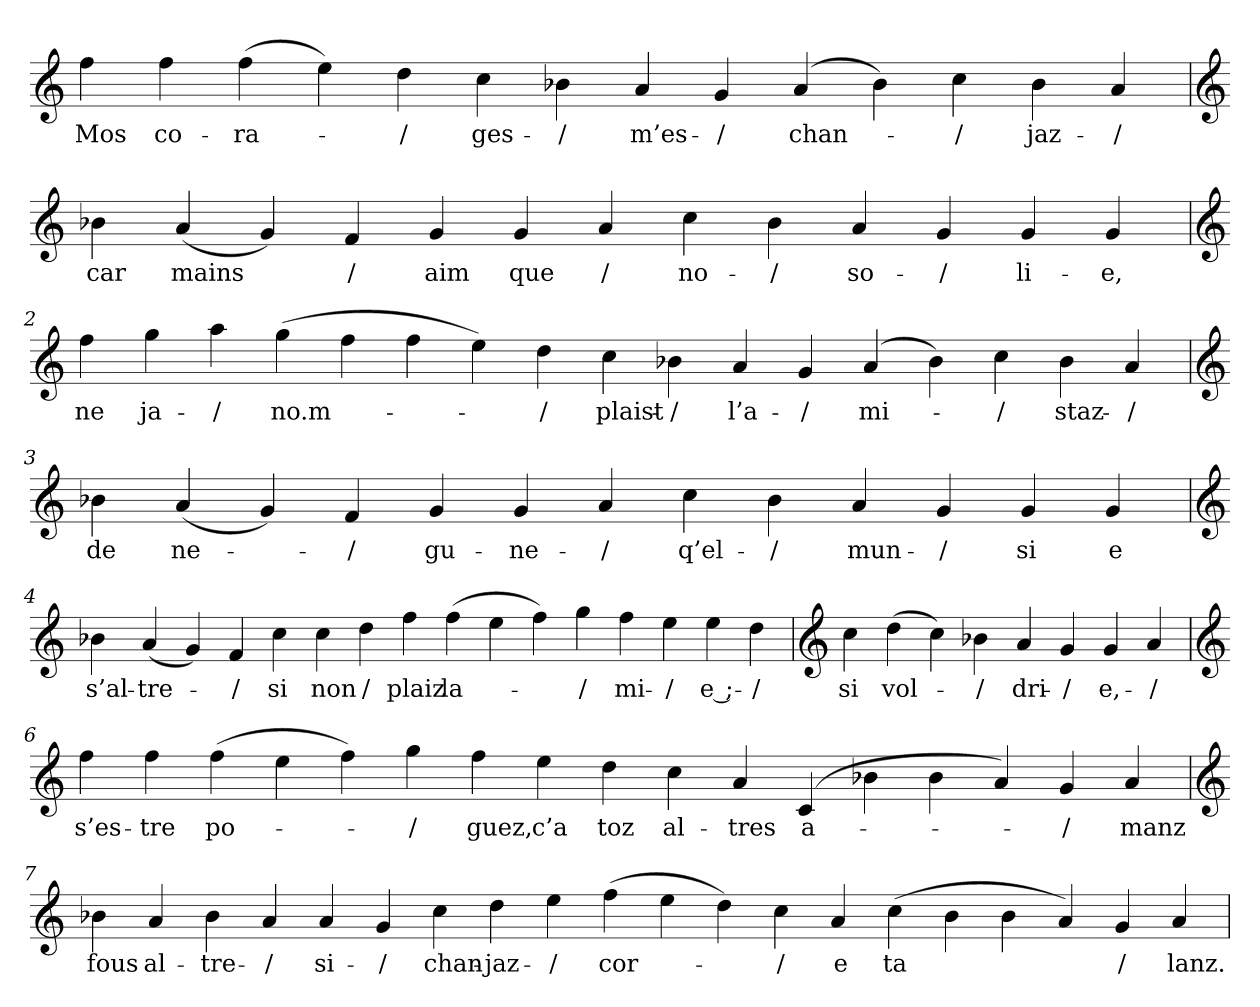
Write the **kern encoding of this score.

**kern	**text
*part1	*part1
*staff1	*staff1
*clefG2	*
=	=
4ff	Mos
4ff	co-
(4ff	-ra-
4ee)	.
4dd	-/
4cc	ges-
4b-X	-/
4a	m’es-
4g	-/
(4a	chan-
4b-)	.
4cc	-/
4b-	jaz-
4a	-/
=1	=1
*clefG2	*
4b-X	car
(4a	mains
4g)	.
4f	-/
4g	aim
4g	que
4a	/
4cc	no-
4b-	-/
4a	so-
4g	-/
4g	li-
4g	-e,
=2	=2
*clefG2	*
4ff	ne
4gg	ja-
4aa	-/
(4gg	no.m-
4ff	.
4ff	.
4ee)	.
4dd	-/
4cc	plaist-
4b-X	-/
4a	l’a-
4g	-/
(4a	mi-
4b-)	.
4cc	-/
4b-	staz-
4a	-/
=3	=3
*clefG2	*
4b-X	de
(4a	ne-
4g)	.
4f	-/
4g	gu-
4g	-ne-
4a	-/
4cc	q’el-
4b-	-/
4a	mun-
4g	-/
4g	si
4g	e
=4	=4
*clefG2	*
4b-X	s’al-
(4a	-tre-
4g)	.
4f	-/
4cc	si
4cc	non
4dd	/
4ff	plaiz
(4ff	la-
4ee	.
4ff)	.
4gg	-/
4ff	mi-
4ee	-/
4ee	e ;-
4dd	-/
=5	=5
*clefG2	*
4cc	si
(4dd	vol-
4cc)	.
4b-X	-/
4a	dri-
4g	-/
4g	e,-
4a	-/
=6	=6
*clefG2	*
4ff	s’es-
4ff	-tre
(4ff	po-
4ee	.
4ff)	.
4gg	-/
4ff	guez,
4ee	c’a
4dd	toz
4cc	al-
4a	-tres
(4c	a-
4b-X	.
4b-	.
4a)	.
4g	-/
4a	manz
=7	=7
*clefG2	*
4b-X	fous
4a	al-
4b-	-tre-
4a	-/
4a	si-
4g	-/
4cc	chan-
4dd	-jaz-
4ee	-/
(4ff	cor-
4ee	.
4dd)	.
4cc	-/
4a	e
(4cc	ta
4b-	.
4b-	.
4a)	.
4g	-/
4a	lanz.
=	=
*-	*-
